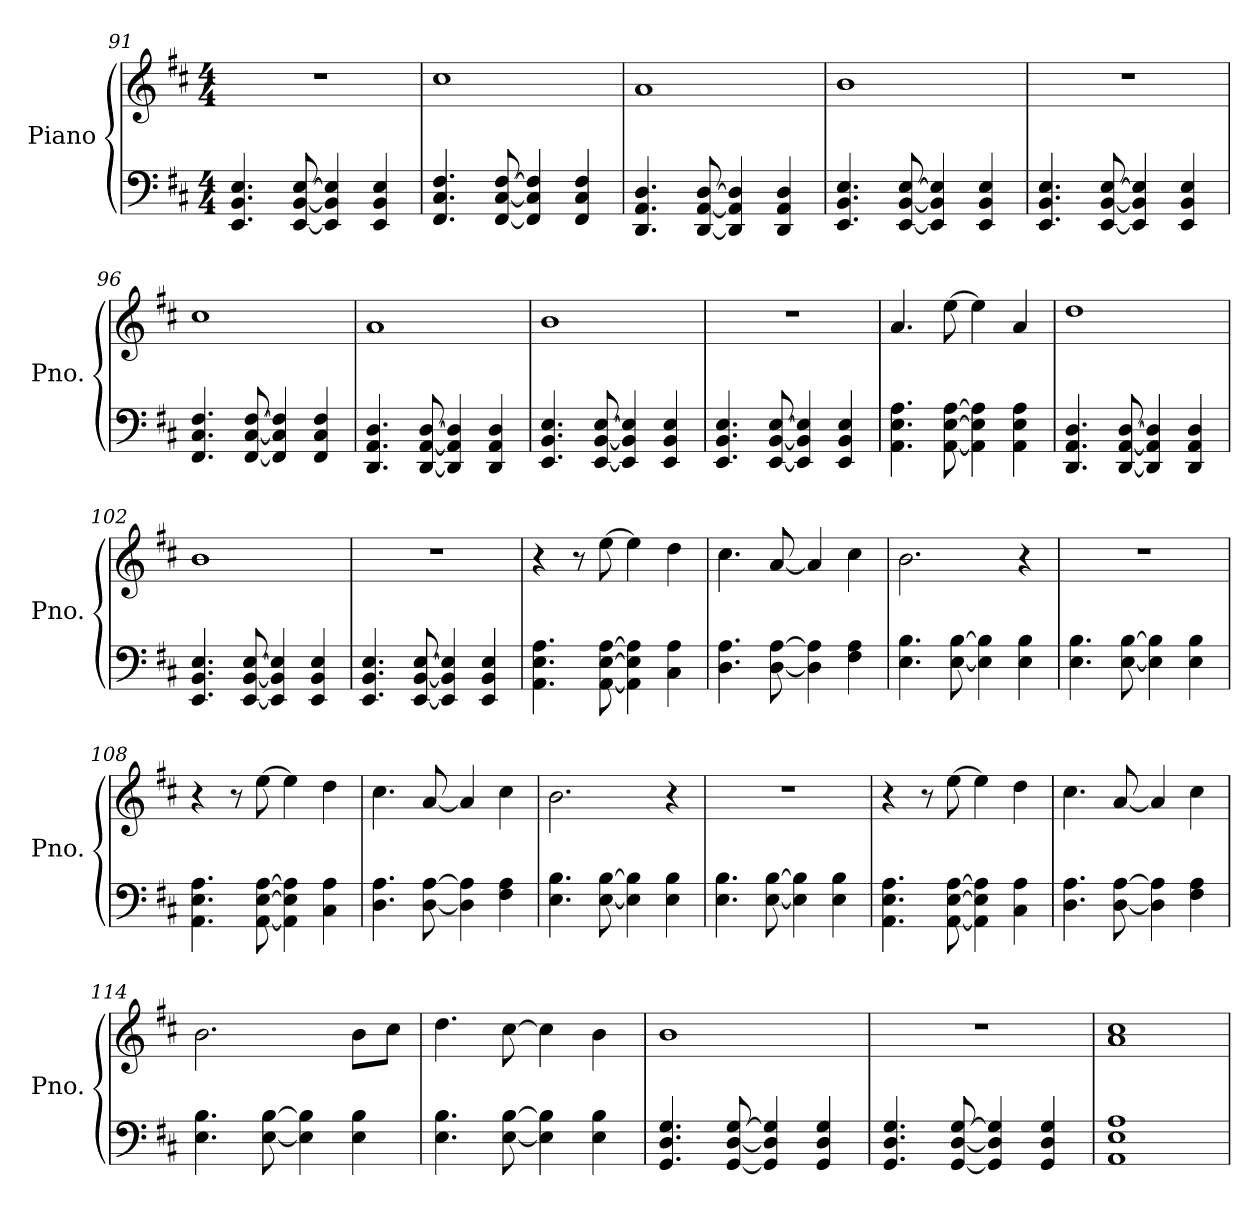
**kern	**kern
*part2	*part1
*staff2	*staff1
*I"Piano	*I"Piano
*I'Pno.	*I'Pno.
!!LO:LB:g=z
*clefF4	*clefG2
*k[f#c#]	*k[f#c#]
*M4/4	*M4/4
=91	=91
4.EE/ 4.BB/ 4.E/	1r
[8EE/ [8BB/ [8E/	.
4EE/] 4BB/] 4E/]	.
4EE/ 4BB/ 4E/	.
=92	=92
4.FF#/ 4.C#/ 4.F#/	1cc#
[8FF#/ [8C#/ [8F#/	.
4FF#/] 4C#/] 4F#/]	.
4FF#/ 4C#/ 4F#/	.
=93	=93
4.DD/ 4.AA/ 4.D/	1a
[8DD/ [8AA/ [8D/	.
4DD/] 4AA/] 4D/]	.
4DD/ 4AA/ 4D/	.
=94	=94
4.EE/ 4.BB/ 4.E/	1b
[8EE/ [8BB/ [8E/	.
4EE/] 4BB/] 4E/]	.
4EE/ 4BB/ 4E/	.
=95	=95
4.EE/ 4.BB/ 4.E/	1r
[8EE/ [8BB/ [8E/	.
4EE/] 4BB/] 4E/]	.
4EE/ 4BB/ 4E/	.
!!LO:LB:g=z
=96	=96
4.FF#/ 4.C#/ 4.F#/	1cc#
[8FF#/ [8C#/ [8F#/	.
4FF#/] 4C#/] 4F#/]	.
4FF#/ 4C#/ 4F#/	.
=97	=97
4.DD/ 4.AA/ 4.D/	1a
[8DD/ [8AA/ [8D/	.
4DD/] 4AA/] 4D/]	.
4DD/ 4AA/ 4D/	.
=98	=98
4.EE/ 4.BB/ 4.E/	1b
[8EE/ [8BB/ [8E/	.
4EE/] 4BB/] 4E/]	.
4EE/ 4BB/ 4E/	.
=99	=99
4.EE/ 4.BB/ 4.E/	1r
[8EE/ [8BB/ [8E/	.
4EE/] 4BB/] 4E/]	.
4EE/ 4BB/ 4E/	.
=100	=100
4.AA\ 4.E\ 4.A\	4.a/
[8AA\ [8E\ [8A\	[8ee\
4AA\] 4E\] 4A\]	4ee\]
4AA\ 4E\ 4A\	4a/
=101	=101
4.DD/ 4.AA/ 4.D/	1dd
[8DD/ [8AA/ [8D/	.
4DD/] 4AA/] 4D/]	.
4DD/ 4AA/ 4D/	.
!!LO:LB:g=z
=102	=102
4.EE/ 4.BB/ 4.E/	1b
[8EE/ [8BB/ [8E/	.
4EE/] 4BB/] 4E/]	.
4EE/ 4BB/ 4E/	.
=103	=103
4.EE/ 4.BB/ 4.E/	1r
[8EE/ [8BB/ [8E/	.
4EE/] 4BB/] 4E/]	.
4EE/ 4BB/ 4E/	.
=104	=104
4.AA\ 4.E\ 4.A\	4r
.	8r
[8AA\ [8E\ [8A\	[8ee\
4AA\] 4E\] 4A\]	4ee\]
4C#\ 4A\	4dd\
=105	=105
4.D\ 4.A\	4.cc#\
[8D\ [8A\	[8a/
4D\] 4A\]	4a/]
4F#\ 4A\	4cc#\
=106	=106
4.E\ 4.B\	2.b\
[8E\ [8B\	.
4E\] 4B\]	.
4E\ 4B\	4r
=107	=107
4.E\ 4.B\	1r
[8E\ [8B\	.
4E\] 4B\]	.
4E\ 4B\	.
!!LO:PB:g=z
=108	=108
4.AA\ 4.E\ 4.A\	4r
.	8r
[8AA\ [8E\ [8A\	[8ee\
4AA\] 4E\] 4A\]	4ee\]
4C#\ 4A\	4dd\
=109	=109
4.D\ 4.A\	4.cc#\
[8D\ [8A\	[8a/
4D\] 4A\]	4a/]
4F#\ 4A\	4cc#\
=110	=110
4.E\ 4.B\	2.b\
[8E\ [8B\	.
4E\] 4B\]	.
4E\ 4B\	4r
=111	=111
4.E\ 4.B\	1r
[8E\ [8B\	.
4E\] 4B\]	.
4E\ 4B\	.
=112	=112
4.AA\ 4.E\ 4.A\	4r
.	8r
[8AA\ [8E\ [8A\	[8ee\
4AA\] 4E\] 4A\]	4ee\]
4C#\ 4A\	4dd\
=113	=113
4.D\ 4.A\	4.cc#\
[8D\ [8A\	[8a/
4D\] 4A\]	4a/]
4F#\ 4A\	4cc#\
!!LO:LB:g=z
=114	=114
4.E\ 4.B\	2.b\
[8E\ [8B\	.
4E\] 4B\]	.
4E\ 4B\	8b\L
.	8cc#\J
=115	=115
4.E\ 4.B\	4.dd\
[8E\ [8B\	[8cc#\
4E\] 4B\]	4cc#\]
4E\ 4B\	4b\
=116	=116
4.GG/ 4.D/ 4.G/	1b
[8GG/ [8D/ [8G/	.
4GG/] 4D/] 4G/]	.
4GG/ 4D/ 4G/	.
=117	=117
4.GG/ 4.D/ 4.G/	1r
[8GG/ [8D/ [8G/	.
4GG/] 4D/] 4G/]	.
4GG/ 4D/ 4G/	.
=118	=118
1AA 1E 1A	1a 1cc#
=	=
*-	*-
